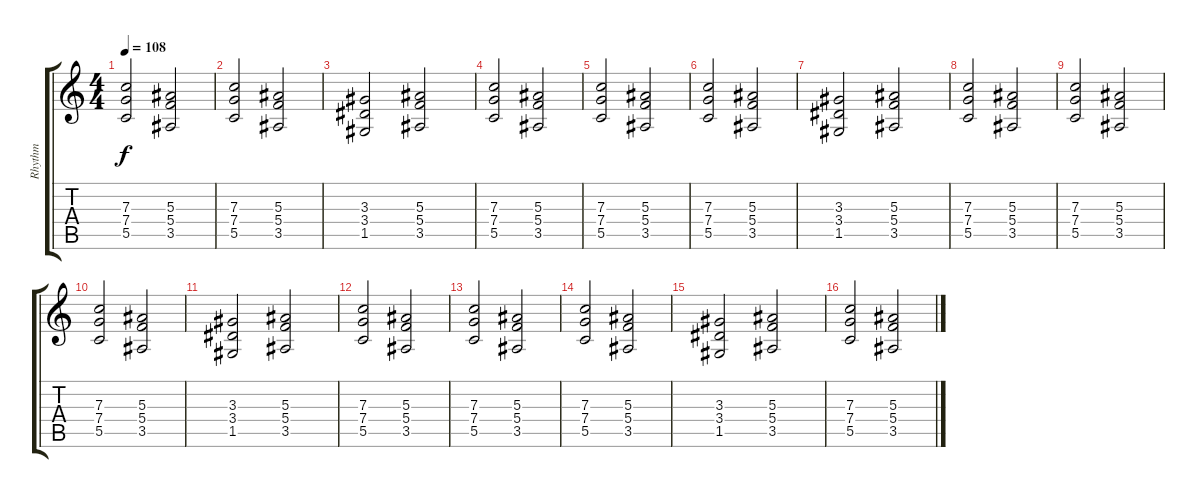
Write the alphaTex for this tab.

\track ("Rhythm" "Rhythm") {instrument distortionguitar}
\staff {score tabs}
\tuning (D4 A3 F3 C3 G2 C2) {hide}
\ts (4 4)
\tempo 108
\clef g2
\ks c
(7.3 7.4 5.5).2{dy f} (5.3 5.4 3.5).2 |
(7.3 7.4 5.5).2 (5.3 5.4 3.5).2 |
(3.3 3.4 1.5).2 (5.3 5.4 3.5).2 |
(7.3 7.4 5.5).2 (5.3 5.4 3.5).2 |
(7.3 7.4 5.5).2 (5.3 5.4 3.5).2 |
(7.3 7.4 5.5).2 (5.3 5.4 3.5).2 |
(3.3 3.4 1.5).2 (5.3 5.4 3.5).2 |
(7.3 7.4 5.5).2 (5.3 5.4 3.5).2 |
(7.3 7.4 5.5).2 (5.3 5.4 3.5).2 |
(7.3 7.4 5.5).2 (5.3 5.4 3.5).2 |
(3.3 3.4 1.5).2 (5.3 5.4 3.5).2 |
(7.3 7.4 5.5).2 (5.3 5.4 3.5).2 |
(7.3 7.4 5.5).2 (5.3 5.4 3.5).2 |
(7.3 7.4 5.5).2 (5.3 5.4 3.5).2 |
(3.3 3.4 1.5).2 (5.3 5.4 3.5).2 |
(7.3 7.4 5.5).2 (5.3 5.4 3.5).2
